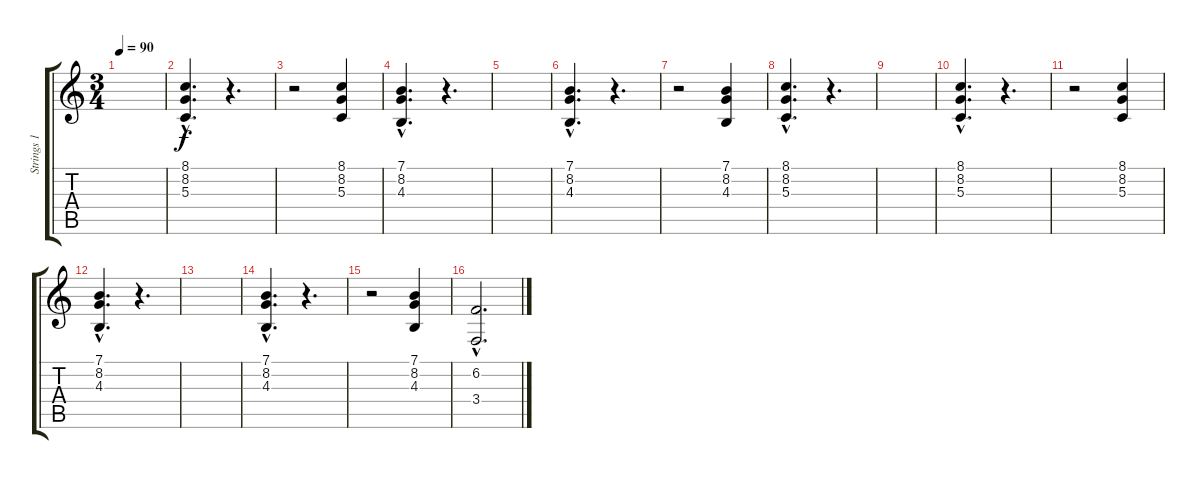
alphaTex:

\track ("Strings 1" "Strings 1") {instrument stringensemble1}
\staff {score tabs}
\tuning (E4 B3 G3 D3 A2 E2) {hide}
\ts (3 4)
\tempo 90
\clef g2
\ks c
|
(8.1{hac} 8.2{hac} 5.3{hac}).4{d} r.4{d} |
r.2 (8.1 8.2 5.3).4 |
(7.1{hac} 8.2{hac} 4.3{hac}).4{d} r.4{d} |
|
(7.1{hac} 8.2{hac} 4.3{hac}).4{d} r.4{d} |
r.2 (7.1 8.2 4.3).4 |
(8.1{hac} 8.2{hac} 5.3{hac}).4{d} r.4{d} |
|
(8.1{hac} 8.2{hac} 5.3{hac}).4{d} r.4{d} |
r.2 (8.1 8.2 5.3).4 |
(7.1{hac} 8.2{hac} 4.3{hac}).4{d} r.4{d} |
|
(7.1{hac} 8.2{hac} 4.3{hac}).4{d} r.4{d} |
r.2 (7.1 8.2 4.3).4 |
(6.2{hac} 3.4{hac}).2{d}
